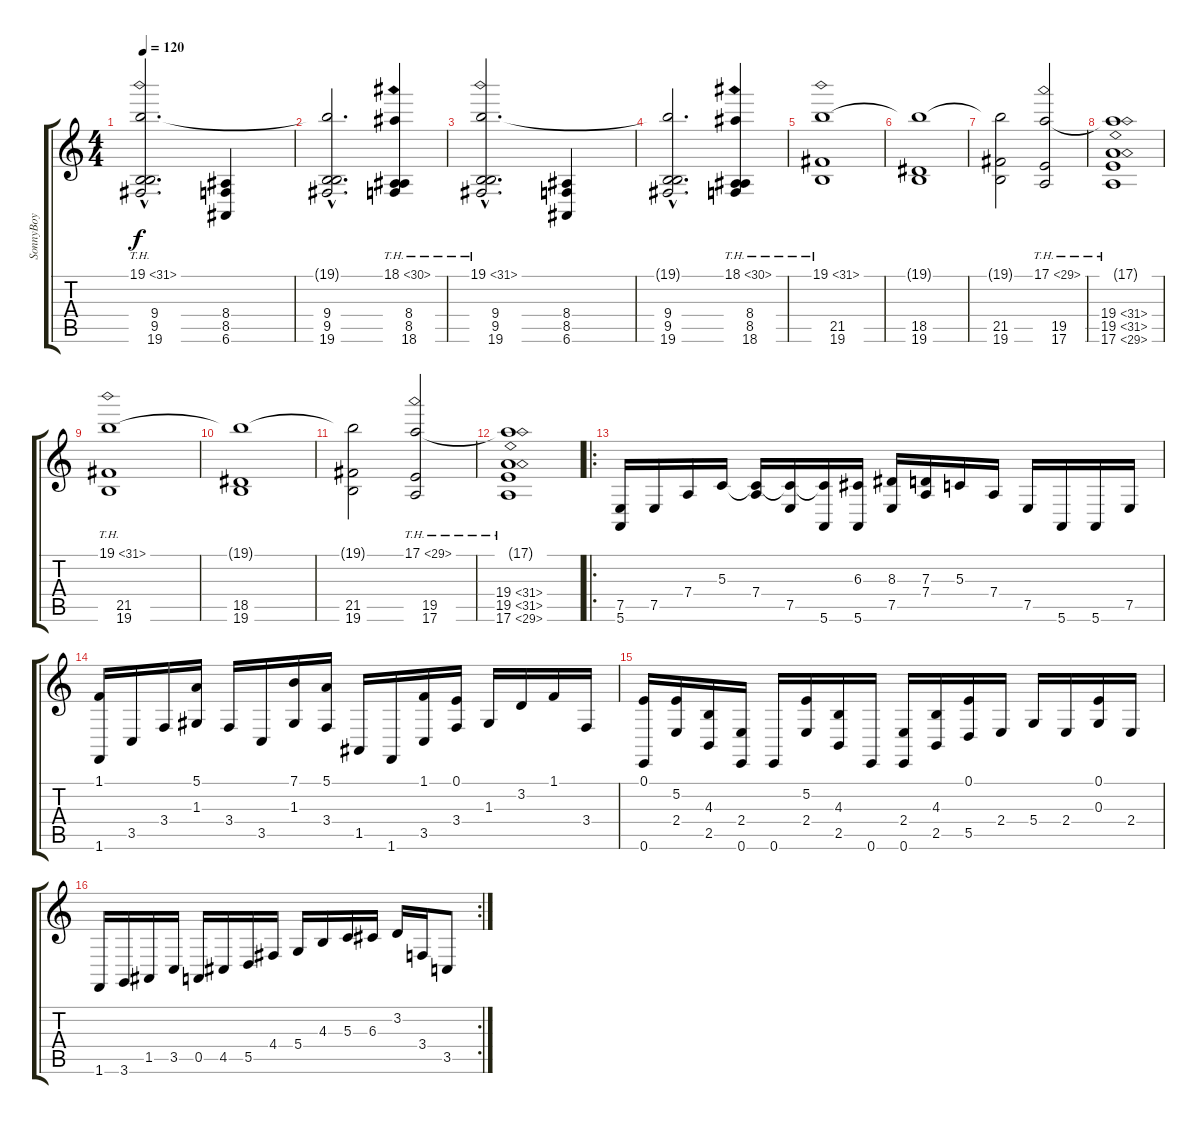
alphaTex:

\track ("SonnyBoy" "SonnyBoy") {instrument stringensemble1}
\staff {score tabs}
\tuning (E4 B3 G3 D3 A2 E2) {hide}
\ts (4 4)
\tempo 120
\clef g2
\ks c
(19.1{th 12 hac} 9.4{hac} 9.5{hac} 19.6{hac}).2{d dy f} (8.4 8.5 6.6).4 |
(19.1{hac t} 9.4{hac} 9.5{hac} 19.6{hac}).2{d} (18.1{th 12} 8.4 8.5 18.6).4 |
(19.1{th 12 hac} 9.4{hac} 9.5{hac} 19.6{hac}).2{d} (8.4 8.5 6.6).4 |
(19.1{hac t} 9.4{hac} 9.5{hac} 19.6{hac}).2{d} (18.1{th 12} 8.4 8.5 18.6).4 |
(19.1{th 12} 21.5 19.6).1 |
(19.1{t} 18.5 19.6).1 |
(19.1{t} 21.5 19.6).2 (17.1{th 12} 19.5 17.6).2 |
(17.1{t} 19.4{th 12} 19.5{th 12} 17.6{th 12}).1 |
(19.1{th 12} 21.5 19.6).1 |
(19.1{t} 18.5 19.6).1 |
(19.1{t} 21.5 19.6).2 (17.1{th 12} 19.5 17.6).2 |
(17.1{t} 19.4{th 12} 19.5{th 12} 17.6{th 12}).1 |
\ro
(7.5 5.6).16{volume 14 instrument drawbarorgan} 7.5.16 7.4.16 5.3.16 (5.3{t} 7.4).16 (5.3{t} 7.5).16 (5.3{t} 5.6).16 (6.3 5.6).16 (8.3 7.5).16 (7.3 7.4).16 5.3.16 7.4.16 7.5.16 5.6.16 5.6.16 7.5.16 |
(1.1 1.6).16 3.5.16 3.4.16 (5.1 1.3).16 3.4.16 3.5.16 (7.1 1.3).16 (5.1 3.4).16 1.5.16 1.6.16 (1.1 3.5).16 (0.1 3.4).16 1.3.16 3.2.16 1.1.16 3.4.16 |
(0.1 0.6).16 (5.2 2.4).16 (4.3 2.5).16 (2.4 0.6).16 0.6.16 (5.2 2.4).16 (4.3 2.5).16 0.6.16 (2.4 0.6).16 (4.3 2.5).16 (0.1 5.5).16 2.4.16 5.4.16 2.4.16 (0.1 0.3).16 2.4.16 |
\rc 2
1.6.16 3.6.16 1.5.16 3.5.16 0.5.16 4.5.16 5.5.16 4.4.16 5.4.16 4.3.16 5.3.16 6.3.16 3.2.16 3.4.16 3.5.8
